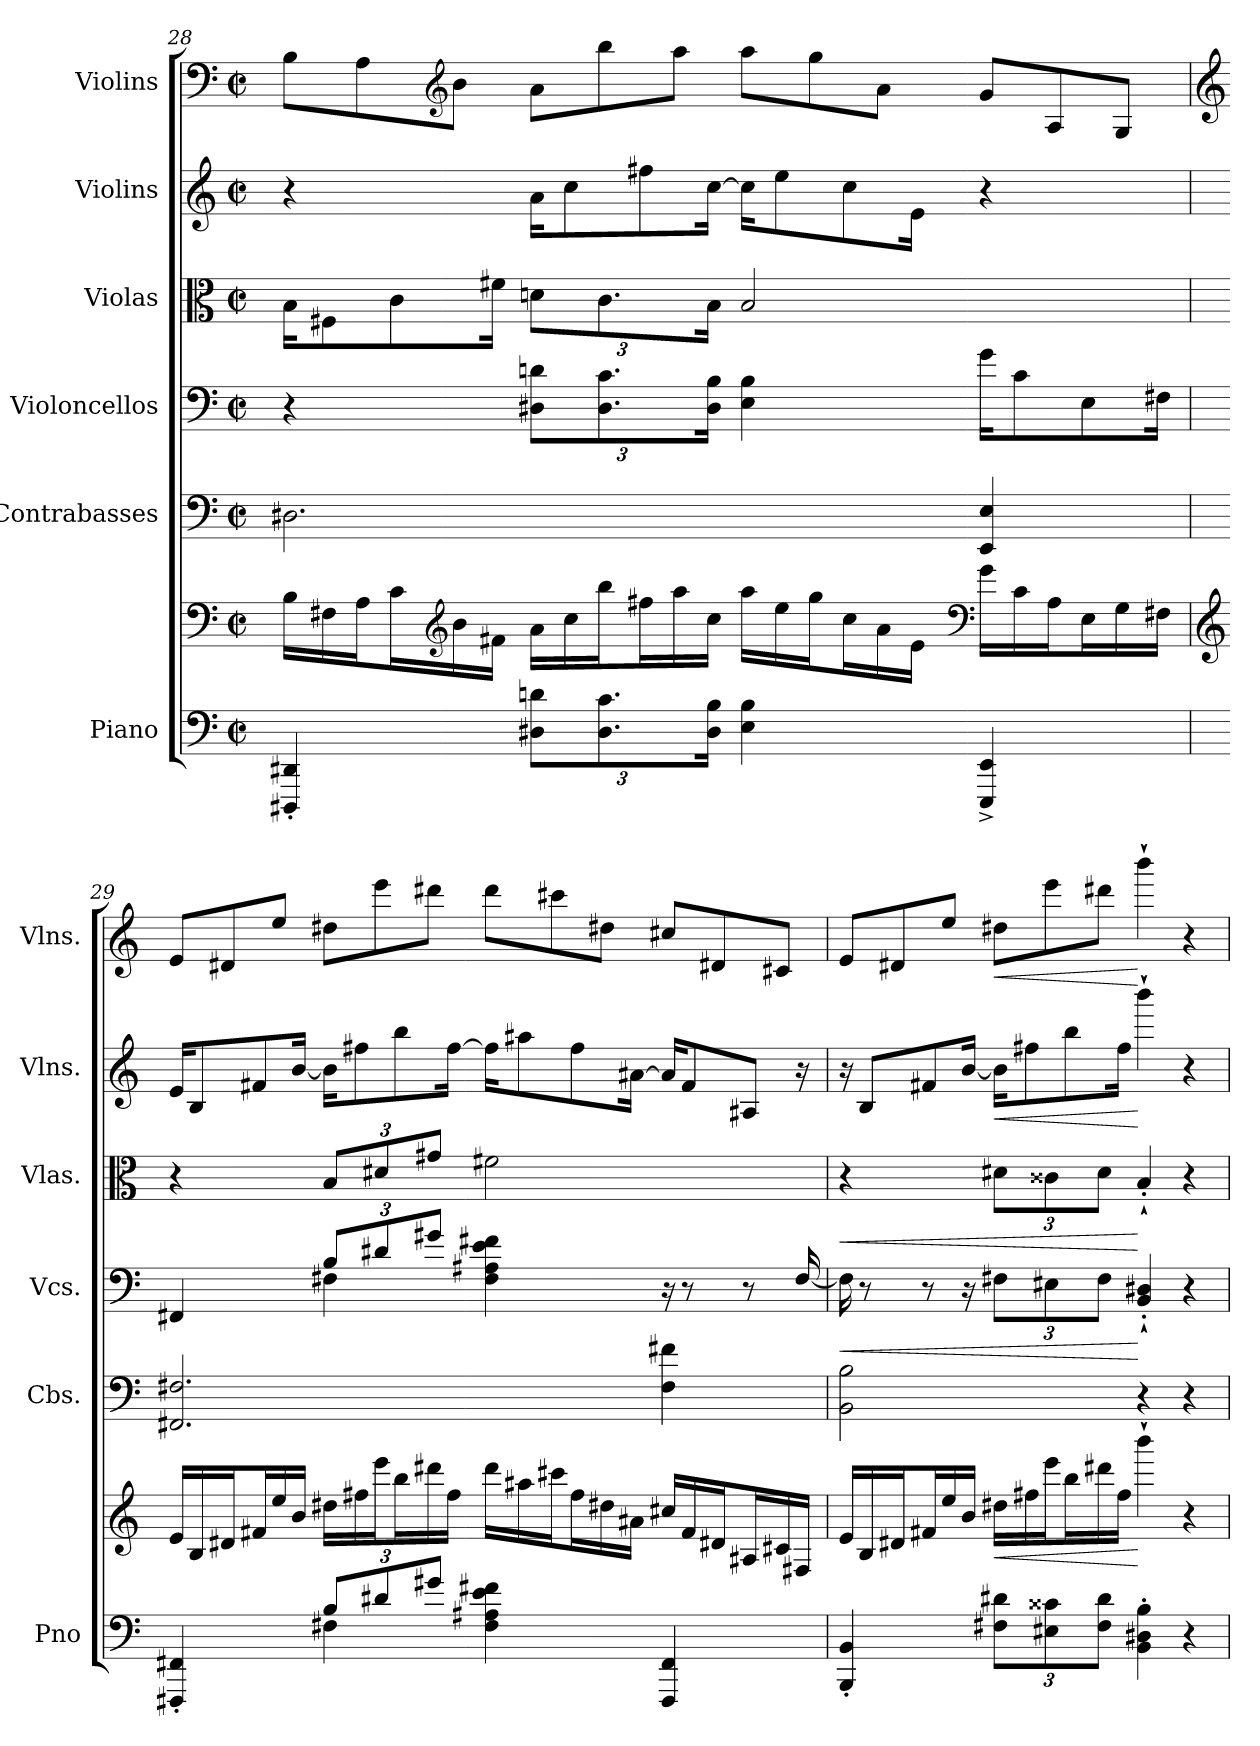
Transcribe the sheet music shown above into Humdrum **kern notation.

**kern	**kern	**dynam	**kern	**kern	**dynam	**kern	**dynam	**kern	**dynam	**kern	**dynam
*part6	*part6	*part6	*part5	*part4	*part4	*part3	*part3	*part2	*part2	*part1	*part1
*staff7	*staff6	*staff6/7	*staff5	*staff4	*staff4	*staff3	*staff3	*staff2	*staff2	*staff1	*staff1
*I"Piano	*	*	*I"Contrabasses	*I"Violoncellos	*	*I"Violas	*	*I"Violins	*	*I"Violins	*
*I'Pno	*	*	*I'Cbs.	*I'Vcs.	*	*I'Vlas.	*	*I'Vlns.	*	*I'Vlns.	*
*clefF4	*clefF4	*	*clefF4	*clefF4	*	*clefC3	*	*clefG2	*	*clefF4	*
*	*	*	*ITrd7c12	*	*	*	*	*	*	*	*
*k[]	*k[]	*	*k[]	*k[]	*	*k[]	*	*k[]	*	*k[]	*
*M4/4	*M4/4	*	*M4/4	*M4/4	*	*M4/4	*	*M4/4	*	*M4/4	*
*met(c|)	*met(c|)	*	*met(c|)	*met(c|)	*	*met(c|)	*	*met(c|)	*	*met(c|)	*
*	*Xtuplet	*	*	*	*	*Xtuplet	*	*	*	*Xtuplet	*
=28	=28	=28	=28	=28	=28	=28	=28	=28	=28	=28	=28
4DDD#X/' 4DD#X/'	24B\LL	.	2.DD#X\	4r	.	24B\KL	.	4r	.	12B\L	.
.	24F#X\	.	.	.	.	12F#X\	.	.	.	.	.
.	24A\J	.	.	.	.	.	.	.	.	12A\	.
.	24c\L	.	.	.	.	12c\	.	.	.	.	.
*	*clefG2	*	*	*	*	*	*	*	*	*clefG2	*
.	24b\	.	.	.	.	.	.	.	.	12b\J	.
.	24f#X\JJ	.	.	.	.	24f#X\Jk	.	.	.	.	.
*Xbrackettup	*	*	*	*Xbrackettup	*	*tuplet	*	*	*	*	*
*	*	*	*	*	*	*Xbrackettup	*	*Xtuplet	*	*	*
12D#X\ 12dn\L	24a\LL	.	.	12D#X\ 12dn\L	.	12dn\L	.	24a\KL	.	12a\L	.
.	24cc\	.	.	.	.	.	.	12cc\	.	.	.
12.D#\ 12.c\	24bb\J	.	.	12.D#\ 12.c\	.	12.c\	.	.	.	12bb\	.
.	24ff#X\L	.	.	.	.	.	.	12ff#X\	.	.	.
.	24aa\	.	.	.	.	.	.	.	.	12aa\J	.
24D#\ 24B\Jk	24cc\JJ	.	.	24D#\ 24B\Jk	.	24B\Jk	.	[24cc\Jk	.	.	.
4E\ 4B\	24aa\LL	.	.	4E\ 4B\	.	2B/	.	24cc\KL]	.	12aa\L	.
.	24ee\	.	.	.	.	.	.	12ee\	.	.	.
.	24gg\J	.	.	.	.	.	.	.	.	12gg\	.
.	24cc\L	.	.	.	.	.	.	12cc\	.	.	.
.	24a\	.	.	.	.	.	.	.	.	12a\J	.
.	24e\JJ	.	.	.	.	.	.	24e\Jk	.	.	.
*	*clefF4	*	*	*	*	*	*	*	*	*	*
*	*	*	*	*Xtuplet	*	*	*	*	*	*	*
4EEE/^ 4EE/^	24g\LL	.	4EEE/ 4EE/	24g\KL	.	.	.	4r	.	12g/L	.
.	24c\	.	.	12c\	.	.	.	.	.	.	.
.	24A\J	.	.	.	.	.	.	.	.	12A/	.
.	24E\L	.	.	12E\	.	.	.	.	.	.	.
.	24G\	.	.	.	.	.	.	.	.	12G/J	.
.	24F#X\JJ	.	.	24F#X\Jk	.	.	.	.	.	.	.
!!LO:LB:g=z
=29	=29	=29	=29	=29	=29	=29	=29	=29	=29	=29	=29
*	*clefG2	*	*	*	*	*	*	*	*	*clefG2	*
*^	*	*	*	*^	*	*	*	*	*	*	*
4FFF#X/' 4FF#X/'	4ryy	24e/LL	.	2.FFF#X/ 2.FF#X/	4FF#X/	4ryy	.	4r	.	24e/KL	.	12e/L	.
.	.	24B/	.	.	.	.	.	.	.	12B/	.	.	.
.	.	24d#X/J	.	.	.	.	.	.	.	.	.	12d#X/	.
.	.	24f#X/L	.	.	.	.	.	.	.	12f#X/	.	.	.
.	.	24ee/	.	.	.	.	.	.	.	.	.	12ee/J	.
.	.	24b/JJ	.	.	.	.	.	.	.	[24b/Jk	.	.	.
*	*	*	*	*	*tuplet	*	*	*	*	*	*	*	*
12B/L	4F#X\	24dd#X\LL	.	.	12B/L	4F#X\	.	12B/L	.	24b\KL]	.	12dd#X\L	.
.	.	24ff#X\	.	.	.	.	.	.	.	12ff#X\	.	.	.
12d#X/	.	24eee\J	.	.	12d#X/	.	.	12d#X/	.	.	.	12eee\	.
.	.	24bb\L	.	.	.	.	.	.	.	12bb\	.	.	.
12g#X/J	.	24ddd#X\	.	.	12g#X/J	.	.	12g#X/J	.	.	.	12ddd#X\J	.
.	.	24ff#\JJ	.	.	.	.	.	.	.	[24ff#\Jk	.	.	.
4F#\ 4A#X\ 4e\ 4f#X\	2ryy	24ddd#\LL	.	.	4F#\ 4A#X\ 4e\ 4f#X\	2ryy	.	2f#X\	.	24ff#\KL]	.	12ddd#\L	.
.	.	24aa#X\	.	.	.	.	.	.	.	12aa#X\	.	.	.
.	.	24ccc#X\J	.	.	.	.	.	.	.	.	.	12ccc#X\	.
.	.	24ff#\L	.	.	.	.	.	.	.	12ff#\	.	.	.
.	.	24dd#X\	.	.	.	.	.	.	.	.	.	12dd#X\J	.
.	.	24a#X\JJ	.	.	.	.	.	.	.	[24a#X\Jk	.	.	.
*	*	*	*	*	*Xtuplet	*	*	*	*	*	*	*	*
4FFF#/ 4FF#/	.	24cc#X/LL	.	4FF#\ 4F#X\	24r	.	.	.	.	24a#/KL]	.	12cc#X/L	.
.	.	24f#/	.	.	12r	.	.	.	.	12f#/	.	.	.
.	.	24d#X/J	.	.	.	.	.	.	.	.	.	12d#X/	.
.	.	24A#X/L	.	.	12r	.	.	.	.	12A#X/J	.	.	.
.	.	24c#X/	.	.	.	.	.	.	.	.	.	12c#X/J	.
.	.	24F#X/JJ	.	.	[24F#/	.	.	.	.	24r	.	.	.
*v	*v	*	*	*	*v	*v	*	*	*	*	*	*	*
=30	=30	=30	=30	=30	=30	=30	=30	=30	=30	=30	=30
!	!	!	!	!	!LO:HP:b	!	!LO:HP:b	!	!	!	!
4BBB/' 4BB/'	24e/LL	.	2BBB\ 2BB\	24F#\]	<	4r	<	24r	.	12e/L	.
.	24B/	.	.	12r	.	.	.	12B/L	.	.	.
.	24d#X/J	.	.	.	.	.	.	.	.	12d#X/	.
.	24f#X/L	.	.	12r	.	.	.	12f#X/	.	.	.
.	24ee/	.	.	.	.	.	.	.	.	12ee/J	.
.	24b/JJ	.	.	24r	.	.	.	[24b/Jk	.	.	.
!	!	!LO:HP:b	!	!	!	!	!	!	!	!	!
*	*	*	*	*tuplet	*	*	*	*	*	*	*
!	!	!	!	!	!	!	!	!	!LO:HP:b	!	!LO:HP:b
12F#X\ 12d#X\L	24dd#X\LL	<	.	12F#X\L	.	12d#X\L	.	24b\KL]	<	12dd#X\L	<
.	24ff#X\	.	.	.	.	.	.	12ff#X\	.	.	.
12E#X\ 12c##X\	24eee\J	.	.	12E#X\	.	12c##X\	.	.	.	12eee\	.
.	24bb\L	.	.	.	.	.	.	12bb\	.	.	.
12F#\ 12d#\J	24ddd#X\	.	.	12F#\J	.	12d#\J	.	.	.	12ddd#X\J	.
.	24ff#\JJ	.	.	.	.	.	.	24ff#\Jk	.	.	.
4BB\' 4D#X\' 4B\'	4bbb`\	[	4r	4BB/'` 4D#X/'`	[	4B'`/	[	4bbb`\	[	4bbb`\	[
4r	4r	.	4r	4r	.	4r	.	4r	.	4r	.
=	=	=	=	=	=	=	=	=	=	=	=
*-	*-	*-	*-	*-	*-	*-	*-	*-	*-	*-	*-
